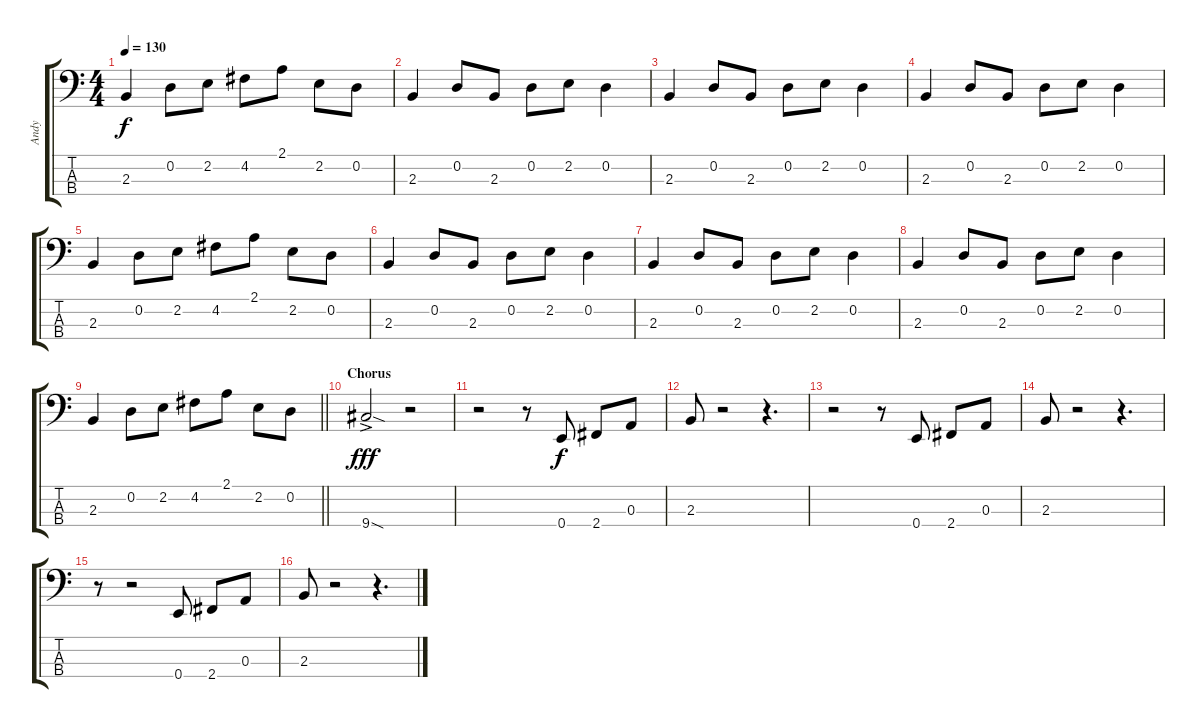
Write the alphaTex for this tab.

\track ("Andy" "Andy") {instrument electricbasspick}
\staff {score tabs}
\tuning (G2 D2 A1 E1) {hide}
\ts (4 4)
\tempo 130
\clef f4
\ks c
2.3.4{dy f} 0.2.8 2.2.8 4.2.8 2.1.8 2.2.8 0.2.8 |
2.3.4 0.2.8 2.3.8 0.2.8 2.2.8 0.2.4 |
2.3.4 0.2.8 2.3.8 0.2.8 2.2.8 0.2.4 |
2.3.4 0.2.8 2.3.8 0.2.8 2.2.8 0.2.4 |
2.3.4 0.2.8 2.2.8 4.2.8 2.1.8 2.2.8 0.2.8 |
2.3.4 0.2.8 2.3.8 0.2.8 2.2.8 0.2.4 |
2.3.4 0.2.8 2.3.8 0.2.8 2.2.8 0.2.4 |
2.3.4 0.2.8 2.3.8 0.2.8 2.2.8 0.2.4 |
\barLineRight lightlight
2.3.4 0.2.8 2.2.8 4.2.8 2.1.8 2.2.8 0.2.8 |
\section ("" "Chorus")
9.4{sod ac}.2{dy fff} r.2 |
r.2 r.8 0.4.8{dy f} 2.4.8 0.3.8 |
2.3.8 r.2 r.4{d} |
r.2 r.8 0.4.8 2.4.8 0.3.8 |
2.3.8 r.2 r.4{d} |
r.8 r.2 0.4.8 2.4.8 0.3.8 |
2.3.8 r.2 r.4{d}
